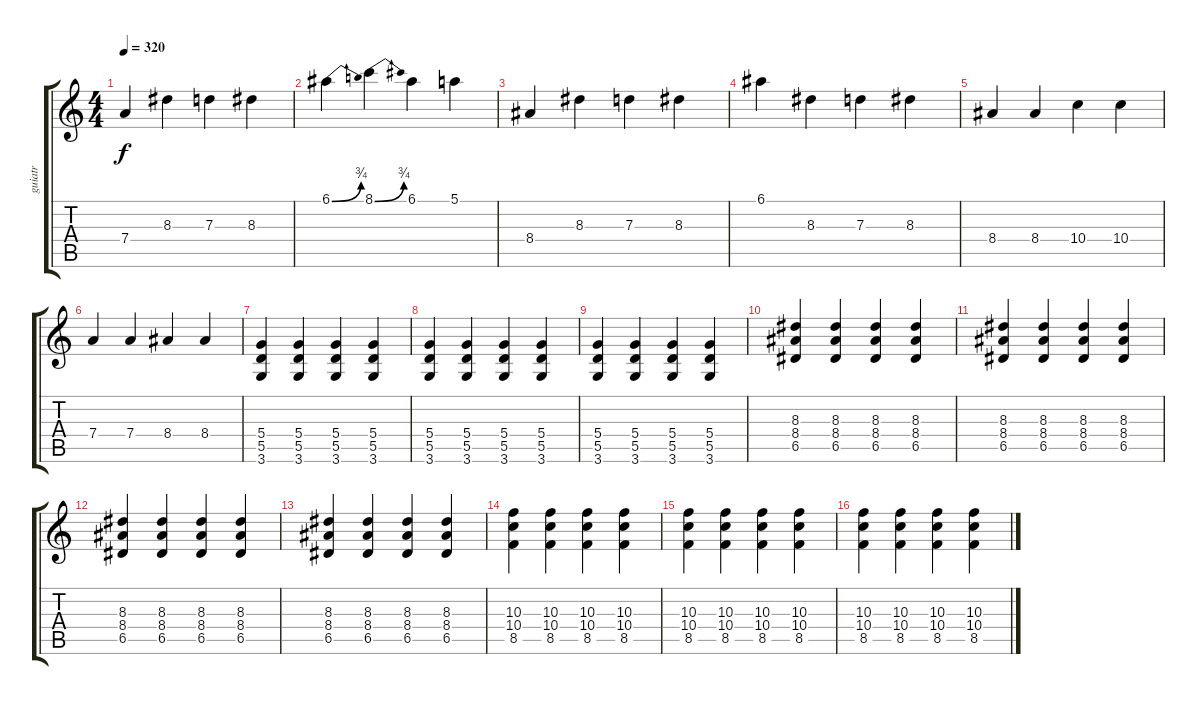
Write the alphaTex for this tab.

\track ("guiatr" "guiatr") {instrument distortionguitar}
\staff {score tabs}
\tuning (E4 B3 G3 D3 A2 E2) {hide}
\ts (4 4)
\tempo 320
\clef g2
\ks c
7.4.4{dy f} 8.3.4 7.3.4 8.3.4 |
6.1{be (bend 0 0 60 3)}.4 8.1{be (bend 0 0 60 3)}.4 6.1.4 5.1.4 |
8.4.4 8.3.4 7.3.4 8.3.4 |
6.1.4 8.3.4 7.3.4 8.3.4 |
8.4.4 8.4.4 10.4.4 10.4.4 |
7.4.4 7.4.4 8.4.4 8.4.4 |
(5.4 5.5 3.6).4 (5.4 5.5 3.6).4 (5.4 5.5 3.6).4 (5.4 5.5 3.6).4 |
(5.4 5.5 3.6).4 (5.4 5.5 3.6).4 (5.4 5.5 3.6).4 (5.4 5.5 3.6).4 |
(5.4 5.5 3.6).4 (5.4 5.5 3.6).4 (5.4 5.5 3.6).4 (5.4 5.5 3.6).4 |
(8.3 8.4 6.5).4 (8.3 8.4 6.5).4 (8.3 8.4 6.5).4 (8.3 8.4 6.5).4 |
(8.3 8.4 6.5).4 (8.3 8.4 6.5).4 (8.3 8.4 6.5).4 (8.3 8.4 6.5).4 |
(8.3 8.4 6.5).4 (8.3 8.4 6.5).4 (8.3 8.4 6.5).4 (8.3 8.4 6.5).4 |
(8.3 8.4 6.5).4 (8.3 8.4 6.5).4 (8.3 8.4 6.5).4 (8.3 8.4 6.5).4 |
(10.3 10.4 8.5).4 (10.3 10.4 8.5).4 (10.3 10.4 8.5).4 (10.3 10.4 8.5).4 |
(10.3 10.4 8.5).4 (10.3 10.4 8.5).4 (10.3 10.4 8.5).4 (10.3 10.4 8.5).4 |
(10.3 10.4 8.5).4 (10.3 10.4 8.5).4 (10.3 10.4 8.5).4 (10.3 10.4 8.5).4
